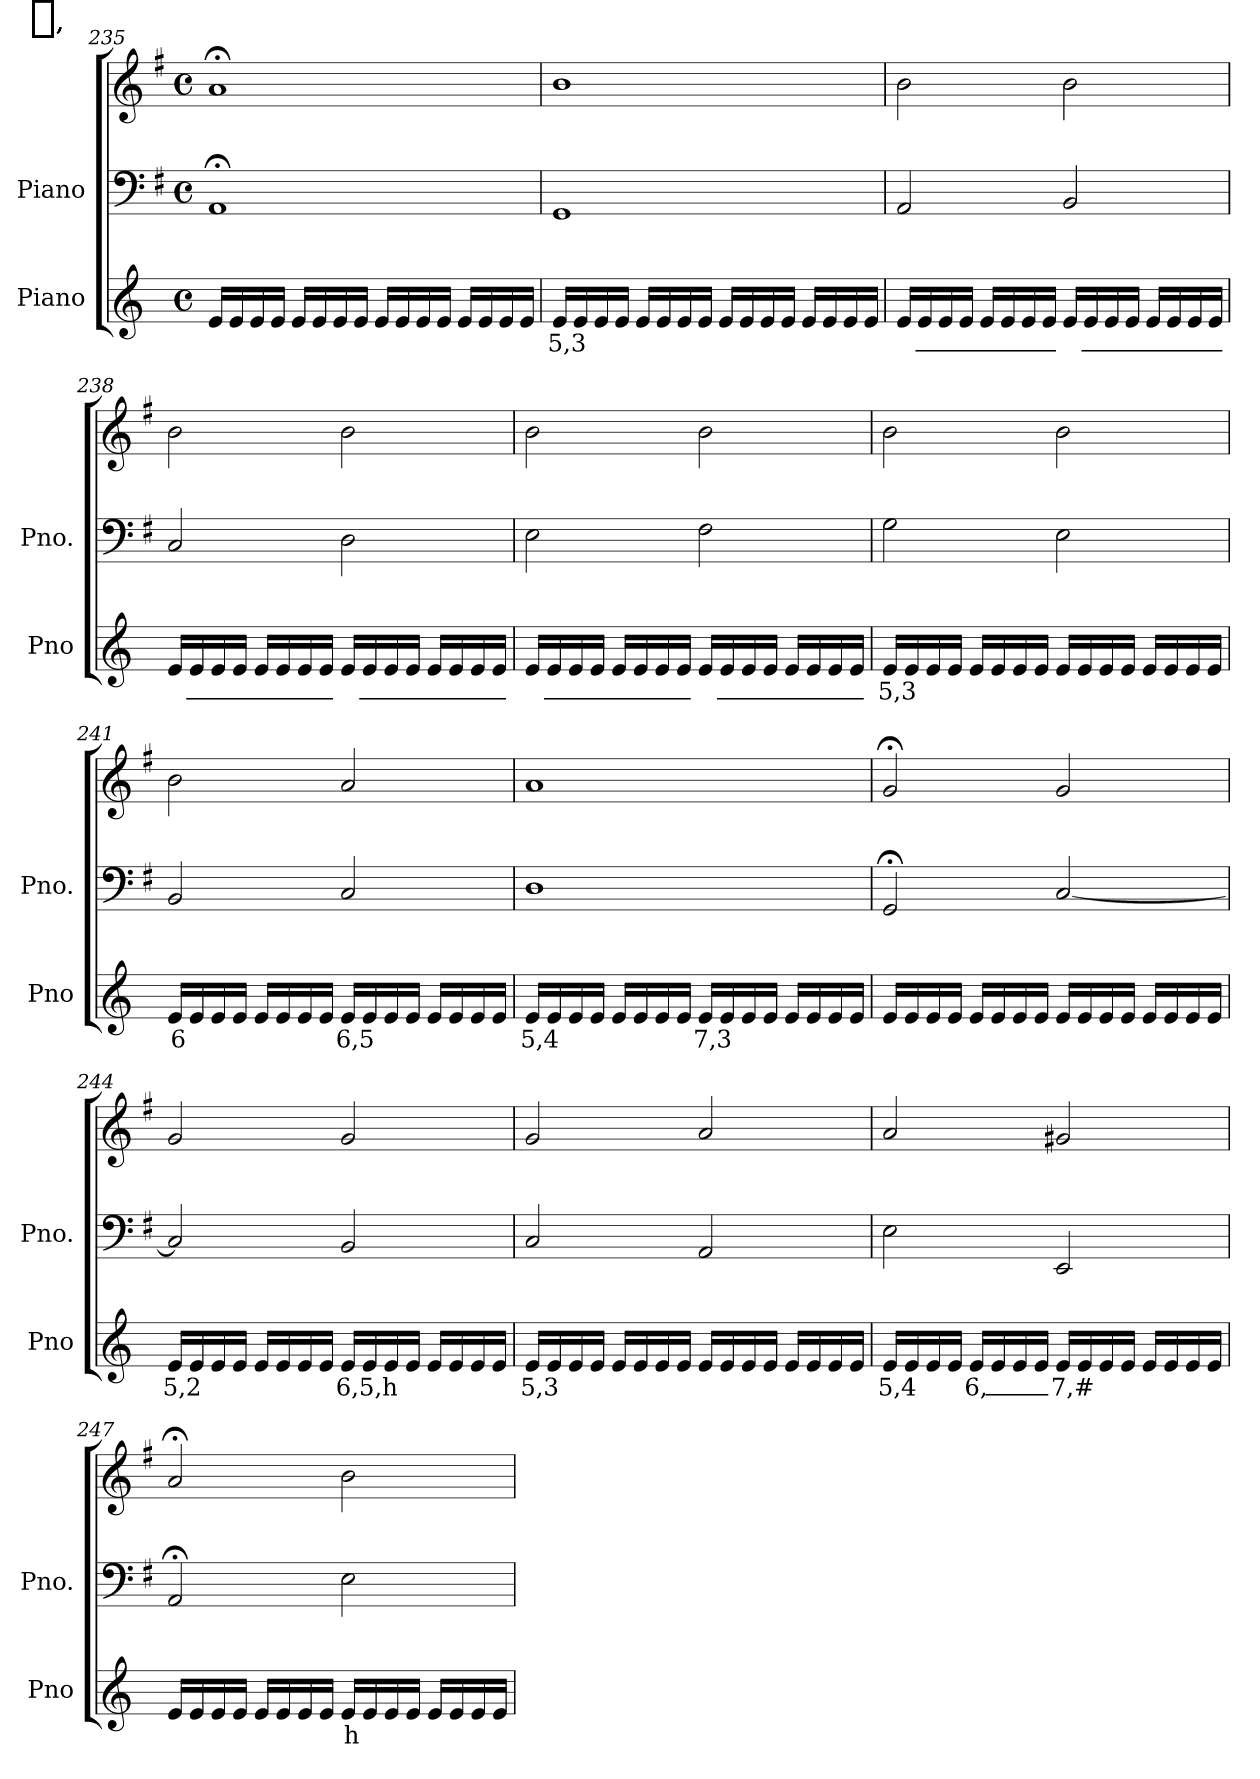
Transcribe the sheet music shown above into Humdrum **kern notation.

**kern	**text	**kern	**kern
*part2	*part2	*part1	*part1
*staff3	*staff3	*staff2	*staff1
*I"Piano	*	*I"Piano	*
*I'Pno	*	*I'Pno.	*
*clefG2	*	*clefF4	*clefG2
*k[]	*	*k[f#]	*k[f#]
*M4/4	*	*M4/4	*M4/4
*met(c)	*	*met(c)	*met(c)
=235	=235	=235	=235
16e/LL	.	1AA;<	1a;<
16e/	.	.	.
16e/	.	.	.
16e/JJ	.	.	.
16e/LL	.	.	.
16e/	.	.	.
16e/	.	.	.
16e/JJ	.	.	.
16e/LL	.	.	.
16e/	.	.	.
16e/	.	.	.
16e/JJ	.	.	.
16e/LL	.	.	.
16e/	.	.	.
16e/	.	.	.
16e/JJ	.	.	.
=236	=236	=236	=236
!	!LO:LY:b	!	!
16e/LL	5,3	1GG	1b
16e/	.	.	.
16e/	.	.	.
16e/JJ	.	.	.
16e/LL	.	.	.
16e/	.	.	.
16e/	.	.	.
16e/JJ	.	.	.
16e/LL	.	.	.
16e/	.	.	.
16e/	.	.	.
16e/JJ	.	.	.
16e/LL	.	.	.
16e/	.	.	.
16e/	.	.	.
16e/JJ	.	.	.
=237	=237	=237	=237
!	!LO:LY:b	!	!
16e/LL	_,_	2AA/	2b\
16e/	.	.	.
16e/	.	.	.
16e/JJ	.	.	.
16e/LL	.	.	.
16e/	.	.	.
16e/	.	.	.
16e/JJ	.	.	.
!	!LO:LY:b	!	!
16e/LL	_,_	2BB/	2b\
16e/	.	.	.
16e/	.	.	.
16e/JJ	.	.	.
16e/LL	.	.	.
16e/	.	.	.
16e/	.	.	.
16e/JJ	.	.	.
=238	=238	=238	=238
!	!LO:LY:b	!	!
16e/LL	_,_	2C/	2b\
16e/	.	.	.
16e/	.	.	.
16e/JJ	.	.	.
16e/LL	.	.	.
16e/	.	.	.
16e/	.	.	.
16e/JJ	.	.	.
!	!LO:LY:b	!	!
16e/LL	_,_	2D\	2b\
16e/	.	.	.
16e/	.	.	.
16e/JJ	.	.	.
16e/LL	.	.	.
16e/	.	.	.
16e/	.	.	.
16e/JJ	.	.	.
=239	=239	=239	=239
!	!LO:LY:b	!	!
16e/LL	_,_	2E\	2b\
16e/	.	.	.
16e/	.	.	.
16e/JJ	.	.	.
16e/LL	.	.	.
16e/	.	.	.
16e/	.	.	.
16e/JJ	.	.	.
!	!LO:LY:b	!	!
16e/LL	_,_	2F#\	2b\
16e/	.	.	.
16e/	.	.	.
16e/JJ	.	.	.
16e/LL	.	.	.
16e/	.	.	.
16e/	.	.	.
16e/JJ	.	.	.
=240	=240	=240	=240
!	!LO:LY:b	!	!
16e/LL	5,3	2G\	2b\
16e/	.	.	.
16e/	.	.	.
16e/JJ	.	.	.
16e/LL	.	.	.
16e/	.	.	.
16e/	.	.	.
16e/JJ	.	.	.
16e/LL	.	2E\	2b\
16e/	.	.	.
16e/	.	.	.
16e/JJ	.	.	.
16e/LL	.	.	.
16e/	.	.	.
16e/	.	.	.
16e/JJ	.	.	.
=241	=241	=241	=241
!	!LO:LY:b	!	!
16e/LL	6	2BB/	2b\
16e/	.	.	.
16e/	.	.	.
16e/JJ	.	.	.
16e/LL	.	.	.
16e/	.	.	.
16e/	.	.	.
16e/JJ	.	.	.
!	!LO:LY:b	!	!
16e/LL	6,5	2C/	2a/
16e/	.	.	.
16e/	.	.	.
16e/JJ	.	.	.
16e/LL	.	.	.
16e/	.	.	.
16e/	.	.	.
16e/JJ	.	.	.
=242	=242	=242	=242
!	!LO:LY:b	!	!
16e/LL	5,4	1D	1a
16e/	.	.	.
16e/	.	.	.
16e/JJ	.	.	.
16e/LL	.	.	.
16e/	.	.	.
16e/	.	.	.
16e/JJ	.	.	.
!	!LO:LY:b	!	!
16e/LL	7,3	.	.
16e/	.	.	.
16e/	.	.	.
16e/JJ	.	.	.
16e/LL	.	.	.
16e/	.	.	.
16e/	.	.	.
16e/JJ	.	.	.
=243	=243	=243	=243
16e/LL	.	2GG;</	2g;</
16e/	.	.	.
16e/	.	.	.
16e/JJ	.	.	.
16e/LL	.	.	.
16e/	.	.	.
16e/	.	.	.
16e/JJ	.	.	.
16e/LL	.	[2C/	2g/
16e/	.	.	.
16e/	.	.	.
16e/JJ	.	.	.
16e/LL	.	.	.
16e/	.	.	.
16e/	.	.	.
16e/JJ	.	.	.
=244	=244	=244	=244
!	!LO:LY:b	!	!
16e/LL	5,2	2C/]	2g/
16e/	.	.	.
16e/	.	.	.
16e/JJ	.	.	.
16e/LL	.	.	.
16e/	.	.	.
16e/	.	.	.
16e/JJ	.	.	.
!	!LO:LY:b	!	!
16e/LL	6,5,h	2BB/	2g/
16e/	.	.	.
16e/	.	.	.
16e/JJ	.	.	.
16e/LL	.	.	.
16e/	.	.	.
16e/	.	.	.
16e/JJ	.	.	.
=245	=245	=245	=245
!	!LO:LY:b	!	!
16e/LL	5,3	2C/	2g/
16e/	.	.	.
16e/	.	.	.
16e/JJ	.	.	.
16e/LL	.	.	.
16e/	.	.	.
16e/	.	.	.
16e/JJ	.	.	.
16e/LL	.	2AA/	2a/
16e/	.	.	.
16e/	.	.	.
16e/JJ	.	.	.
16e/LL	.	.	.
16e/	.	.	.
16e/	.	.	.
16e/JJ	.	.	.
=246	=246	=246	=246
!	!LO:LY:b	!	!
16e/LL	5,4	2E\	2a/
16e/	.	.	.
16e/	.	.	.
16e/JJ	.	.	.
!	!LO:LY:b	!	!
16e/LL	6,_	.	.
16e/	.	.	.
16e/	.	.	.
16e/JJ	.	.	.
!	!LO:LY:b	!	!
16e/LL	7,#	2EE/	2g#X/
16e/	.	.	.
16e/	.	.	.
16e/JJ	.	.	.
16e/LL	.	.	.
16e/	.	.	.
16e/	.	.	.
16e/JJ	.	.	.
=247	=247	=247	=247
16e/LL	.	2AA;</	2a;</
16e/	.	.	.
16e/	.	.	.
16e/JJ	.	.	.
16e/LL	.	.	.
16e/	.	.	.
16e/	.	.	.
16e/JJ	.	.	.
!	!LO:LY:b	!	!
16e/LL	h	2E\	2b\
16e/	.	.	.
16e/	.	.	.
16e/JJ	.	.	.
16e/LL	.	.	.
16e/	.	.	.
16e/	.	.	.
16e/JJ	.	.	.
=	=	=	=
*-	*-	*-	*-
